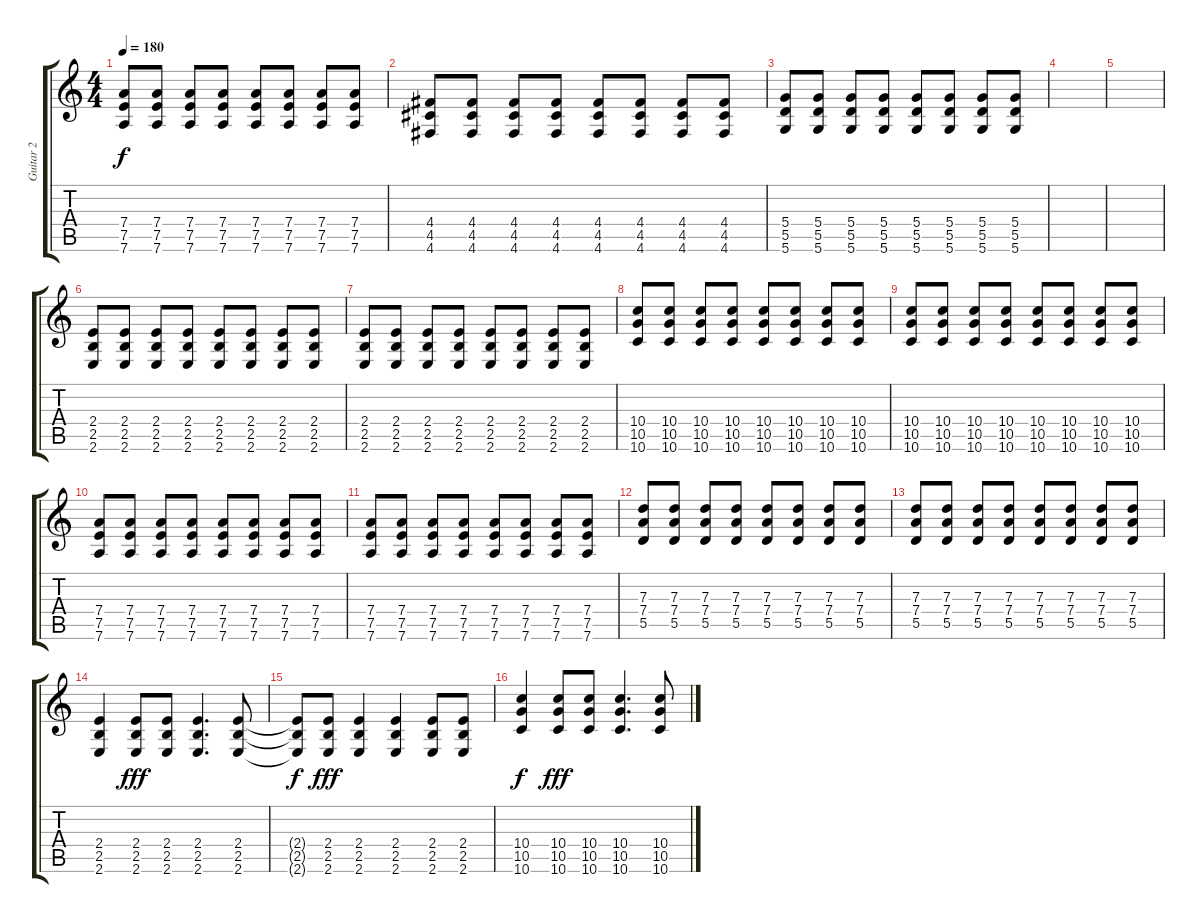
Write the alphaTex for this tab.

\track ("Guitar 2" "Guitar 2") {instrument overdrivenguitar}
\staff {score tabs}
\tuning (E4 B3 G3 D3 A2 D2) {hide}
\ts (4 4)
\tempo 180
\clef g2
\ks c
(7.4 7.5 7.6).8{dy f} (7.4 7.5 7.6).8 (7.4 7.5 7.6).8 (7.4 7.5 7.6).8 (7.4 7.5 7.6).8 (7.4 7.5 7.6).8 (7.4 7.5 7.6).8 (7.4 7.5 7.6).8 |
(4.4 4.5 4.6).8 (4.4 4.5 4.6).8 (4.4 4.5 4.6).8 (4.4 4.5 4.6).8 (4.4 4.5 4.6).8 (4.4 4.5 4.6).8 (4.4 4.5 4.6).8 (4.4 4.5 4.6).8 |
(5.4 5.5 5.6).8 (5.4 5.5 5.6).8 (5.4 5.5 5.6).8 (5.4 5.5 5.6).8 (5.4 5.5 5.6).8 (5.4 5.5 5.6).8 (5.4 5.5 5.6).8 (5.4 5.5 5.6).8 |
|
|
(2.4 2.5 2.6).8 (2.4 2.5 2.6).8 (2.4 2.5 2.6).8 (2.4 2.5 2.6).8 (2.4 2.5 2.6).8 (2.4 2.5 2.6).8 (2.4 2.5 2.6).8 (2.4 2.5 2.6).8 |
(2.4 2.5 2.6).8 (2.4 2.5 2.6).8 (2.4 2.5 2.6).8 (2.4 2.5 2.6).8 (2.4 2.5 2.6).8 (2.4 2.5 2.6).8 (2.4 2.5 2.6).8 (2.4 2.5 2.6).8 |
(10.4 10.5 10.6).8 (10.4 10.5 10.6).8 (10.4 10.5 10.6).8 (10.4 10.5 10.6).8 (10.4 10.5 10.6).8 (10.4 10.5 10.6).8 (10.4 10.5 10.6).8 (10.4 10.5 10.6).8 |
(10.4 10.5 10.6).8 (10.4 10.5 10.6).8 (10.4 10.5 10.6).8 (10.4 10.5 10.6).8 (10.4 10.5 10.6).8 (10.4 10.5 10.6).8 (10.4 10.5 10.6).8 (10.4 10.5 10.6).8 |
(7.4 7.5 7.6).8 (7.4 7.5 7.6).8 (7.4 7.5 7.6).8 (7.4 7.5 7.6).8 (7.4 7.5 7.6).8 (7.4 7.5 7.6).8 (7.4 7.5 7.6).8 (7.4 7.5 7.6).8 |
(7.4 7.5 7.6).8 (7.4 7.5 7.6).8 (7.4 7.5 7.6).8 (7.4 7.5 7.6).8 (7.4 7.5 7.6).8 (7.4 7.5 7.6).8 (7.4 7.5 7.6).8 (7.4 7.5 7.6).8 |
(7.3 7.4 5.5).8 (7.3 7.4 5.5).8 (7.3 7.4 5.5).8 (7.3 7.4 5.5).8 (7.3 7.4 5.5).8 (7.3 7.4 5.5).8 (7.3 7.4 5.5).8 (7.3 7.4 5.5).8 |
(7.3 7.4 5.5).8 (7.3 7.4 5.5).8 (7.3 7.4 5.5).8 (7.3 7.4 5.5).8 (7.3 7.4 5.5).8 (7.3 7.4 5.5).8 (7.3 7.4 5.5).8 (7.3 7.4 5.5).8 |
(2.4 2.5 2.6).4 (2.4 2.5 2.6).8{dy fff} (2.4 2.5 2.6).8 (2.4 2.5 2.6).4{d} (2.4 2.5 2.6).8 |
(2.4{t} 2.5{t} 2.6{t}).8{dy f} (2.4 2.5 2.6).8{dy fff} (2.4 2.5 2.6).4 (2.4 2.5 2.6).4 (2.4 2.5 2.6).8 (2.4 2.5 2.6).8 |
(10.4 10.5 10.6).4{dy f} (10.4 10.5 10.6).8{dy fff} (10.4 10.5 10.6).8 (10.4 10.5 10.6).4{d} (10.4 10.5 10.6).8
